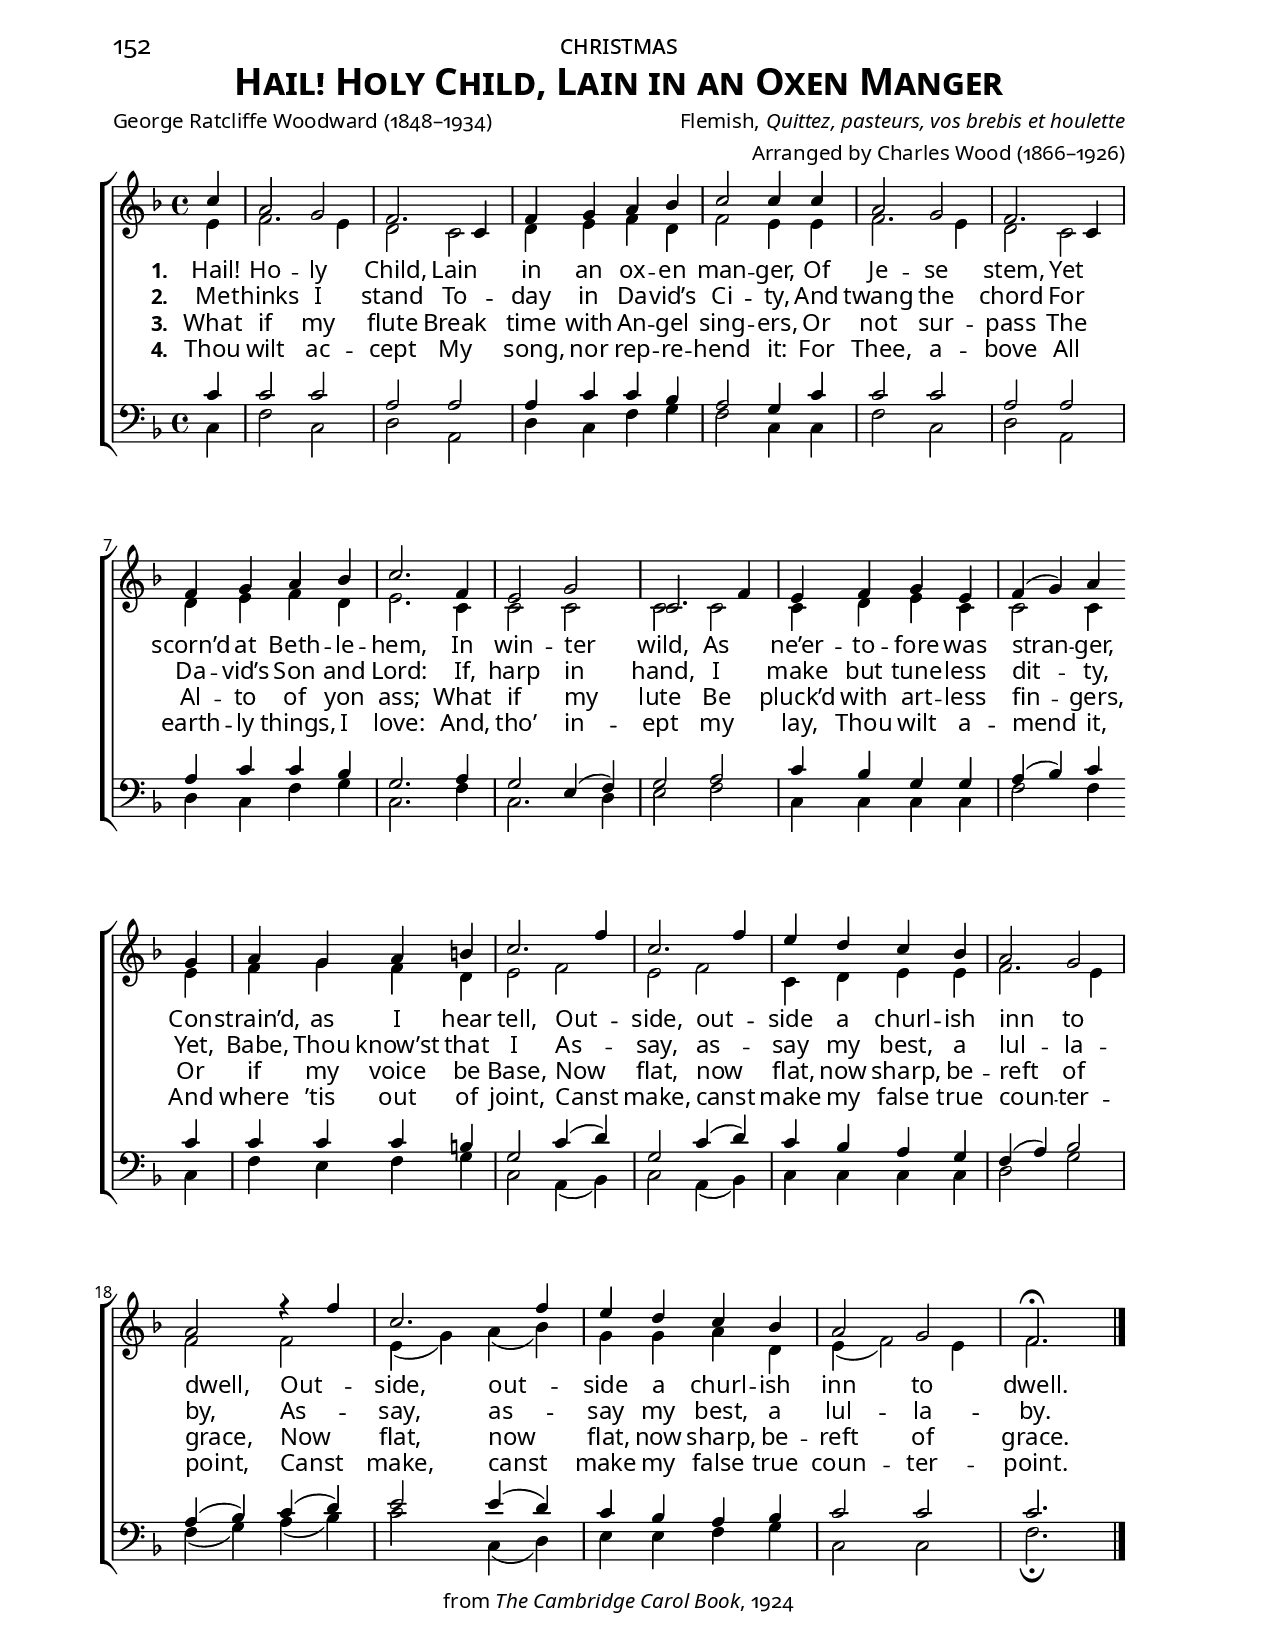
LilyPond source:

\version "2.14.2"
\include "util.ly"
\header {
  title = \markup{\override #'(font-name . "Garamond Premier Pro Semibold"){ \abs-fontsize #18 \smallCapsOldStyle"Hail! Holy Child, Lain in an Oxen Manger"}}
  poet = \markup\oldStyleNum"George Ratcliffe Woodward (1848–1934)"
  composer = \markup{"Flemish,"\italic"Quittez, pasteurs, vos brebis et houlette"}
  arranger = \markup\oldStyleNum"Arranged by Charles Wood (1866–1926)"
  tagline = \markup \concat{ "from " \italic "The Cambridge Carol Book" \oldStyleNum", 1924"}
}
\paper {
  %print-all-headers = ##t
  paper-height = 11\in
  paper-width = 8.5\in
  indent = 0\in
  %system-system-spacing = #'((basic-distance . 10) (padding . 0))
  %system-system-spacing =
  %  #'((basic-distance . 0)
  %     (minimum-distance . 0)
  %     (padding . -0.35)
  %     (stretchability . 100))
  ragged-last-bottom = ##f
  ragged-bottom = ##f
  two-sided = ##t
  inner-margin = 1\in
  outer-margin = 0.75\in
  top-margin = 0.26\in
  bottom-margin = 0.25\in
  first-page-number = #152
  print-first-page-number = ##t
  headerLine = \markup{\override #'(font-name . "Garamond Premier Pro") \smallCapsOldStyle"christmas"}
  oddHeaderMarkup = \markup\fill-line{
     \override #'(font-name . "Garamond Premier Pro")\abs-fontsize #12.5
     \combine 
        \fill-line{"" \on-the-fly #print-page-number-check-first
        \oldStylePageNum""
        }
        \fill-line{\headerLine}
  }
  evenHeaderMarkup = \markup {
     \override #'(font-name . "Garamond Premier Pro")\abs-fontsize #12.5
     \combine
        \on-the-fly #print-page-number-check-first
        \oldStylePageNum""
        \fill-line{\headerLine}
  }
}
#(set-global-staff-size 18) \paper{ #(define fonts (make-pango-font-tree "Garamond Premier Pro" "Garamond Premier Pro" "Garamond Premier Pro" (/ 18 20))) }
global = {
  \key f \major
  \time 4/4
  \autoBeamOff
  \override DynamicLineSpanner #'staff-padding = #0.0
  \override DynamicLineSpanner #'Y-extent = #'(-1 . 1)
}

sopMusic = \relative c' {
  \partial 4 c'4 |
  a2 g |
  f2. c4 |
  f g a bes |
  c2 c4 c |
  a2 g |
  f2. c4 |
  
  f g a bes |
  c2. f,4 |
  e2 g |
  c,2. f4 |
  e f g e |
  
  f( g) a \bar""\break g |
  a g a b |
  c2. f4 |
  c2. f4 |
  e d c bes |
  
  a2 g |
  a r4 f' |
  c2. f4 |
  e d c bes |
  a2 g |
  \partial 2. f2.\fermata \bar "|."
}
sopWords = \lyricmode {
  
}

altoMusic = \relative c' {
  e4 |
  f2. e4 |
  d2 c |
  d4 e f d |
  f2 e4 e |
  f2. e4 |
  d2 c |
  
  d4 e f d |
  e2. c4 |
  c2 c |
  c2 c |
  c4 d e c |
  
  c2 c4 e |
  f g f d |
  e2 f |
  e f |
  c4 d e e |
  
  f2. e4 |
  f2 f |
  e4( g) a( bes) g g a d, |
  e( f2) e4 |
  f2. \bar "|."
}
altoWords = \lyricmode {  
  \dropLyricsV
  \set stanza = #"1. "
  \set associatedVoice = "tenors"
  Hail! Ho -- ly Child,
  Lain in an ox -- en man -- ger,
  Of Je -- se stem,
  Yet scorn’d at Beth -- le -- hem,
  In win -- ter wild,
  As ne’er -- to -- fore was stran -- ger,
  Con -- strain’d, as I hear tell,
  Out -- side, out -- side
  a churl -- ish inn to dwell,
  Out -- side, out -- side
  a churl -- ish inn to dwell.
}
altoWordsII = \lyricmode {
  \dropLyricsV
%\markup\italic
  \set stanza = #"2. "
  \set associatedVoice = "tenors"
  Me -- thinks I stand
  To -- day in Da -- vid’s Ci -- ty,
  And twang the chord
  For Da -- vid’s Son and Lord:
  If, harp in hand,
  I make but tune -- less dit -- ty,
  Yet, Babe, Thou know’st that I
  As -- say, as -- say my best, a lul -- la -- by,
  As -- say, as -- say my best, a lul -- la -- by.
}
altoWordsIII = \lyricmode {
  \dropLyricsV
  \set stanza = #"3. "
  \set associatedVoice = "tenors"
  What if my flute
  Break time with An -- gel sing -- ers,
  Or not sur -- pass
  The Al -- to of yon ass;
  What if my lute
  Be pluck’d with art -- less fin -- gers,
  Or if my voice be Base,
  Now flat, now flat, now sharp, be -- reft of grace,
  Now flat, now flat, now sharp, be -- reft of grace.
}
altoWordsIV = \lyricmode {
  \dropLyricsV
  \set stanza = #"4. "
  \set associatedVoice = "tenors"
  Thou wilt ac -- cept
  My song, nor rep -- re -- hend it:
  For Thee, a -- bove
  All earth -- ly things, I love:
  And, tho’ in -- ept my lay,
  Thou wilt a -- mend it,
  And where ’tis out of joint,
  Canst make, canst make my false true coun -- ter -- point,
  Canst make, canst make my false true coun -- ter -- point.
}
altoWordsV = \lyricmode {
  \set stanza = #"5. "
  \set ignoreMelismata = ##t
}
altoWordsVI = \lyricmode {
  \set stanza = #"6. "
  \set ignoreMelismata = ##t
}
tenorMusic = \relative c' {
  c4 |
  c2 c |
  a a |
  a4 c c bes |
  a2 g4 c |
  c2 c |
  a a |
  
  a4 c c bes |
  g2. a4 |
  g2 e4( f) |
  g2 a |
  c4 bes g g |
  
  a( bes) c c |
  c c c b |
  g2 c4( d) |
  g,2 c4( d) |
  c bes a g |
  
  f( a) bes2 |
  a4( bes) c( d) |
  e2 e4( d) |
  c4 bes a bes |
  c2 c |
  c2. \bar "|."
}
tenorWords = \lyricmode {

}

bassMusic = \relative c {
  c4 |
  f2 c |
  d a |
  d4 c f g |
  f2 c4 c |
  f2 c |
  d a |
  
  d4 c f g |
  c,2. f4 |
  c2. d4 |
  e2 f |
  c4 c c c |
  
  f2 f4 c |
  f e f g |
  c,2 a4( bes) |
  c2 a4( bes) |
  c c c c |
  
  d2 g |
  f4( g) a( bes) |
  c2 c,4( d) |
  e e f g |
  c,2 c |
  f2.\fermata \bar "|."
}
bassWords = \lyricmode {

}

pianoRH = \relative c' {
  
}
pianoLH = \relative c' {
  
}

\score {
  <<
   \new ChoirStaff <<
    \new Staff = women <<
      \new Voice = "sopranos" { \voiceOne << \global \sopMusic >> }
      \new Voice = "altos" { \voiceTwo << \global \altoMusic >> }
    >>
    \new Staff = men <<
      \clef bass
      \new Voice = "tenors" { \voiceOne << \global \tenorMusic >> }
      \new Voice = "basses" { \voiceTwo << \global \bassMusic >> }
    >>
    \new Lyrics \with { alignAboveContext = #"women" \override VerticalAxisGroup #'nonstaff-relatedstaff-spacing = #'((basic-distance . 1))} \lyricsto "sopranos" \sopWords
    \new Lyrics = "altosVI"  \with { alignBelowContext = #"women" } \lyricsto "altos" \altoWordsVI
    \new Lyrics = "altosV"  \with { alignBelowContext = #"women" } \lyricsto "altos" \altoWordsV
    \new Lyrics = "altosIV"  \with { alignBelowContext = #"women" } \lyricsto "altos" \altoWordsIV
    \new Lyrics = "altosIII"  \with { alignBelowContext = #"women" } \lyricsto "altos" \altoWordsIII
    \new Lyrics = "altosII"  \with { alignBelowContext = #"women" } \lyricsto "altos" \altoWordsII
    \new Lyrics = "altos"  \with { alignBelowContext = #"women" \override VerticalAxisGroup #'nonstaff-relatedstaff-spacing = #'((basic-distance . 1)) } \lyricsto "altos" \altoWords
    \new Lyrics \with { alignAboveContext = #"men" \override VerticalAxisGroup #'nonstaff-relatedstaff-spacing = #'((basic-distance . 1)) } \lyricsto "tenors" \tenorWords
    \new Lyrics \with { alignBelowContext = #"men" \override VerticalAxisGroup #'nonstaff-relatedstaff-spacing = #'((basic-distance . 1)) } \lyricsto "basses" \bassWords
  >>
%    \new PianoStaff << \new Staff { \new Voice { \pianoRH } } \new Staff { \clef "bass" \pianoLH } >>
  >>
  \layout {
  \context {
    \Lyrics
    \override LyricText #'font-size = #1.3
  }
    \context {
      \Score
      %\override SpacingSpanner #'base-shortest-duration = #(ly:make-moment 1 8)
      %\override SpacingSpanner #'common-shortest-duration = #(ly:make-moment 1 4)
    }
    \context {
      % Remove all empty staves
      % \Staff \RemoveEmptyStaves \override VerticalAxisGroup #'remove-first = ##t
    }
    \context {
      \Lyrics
      \override LyricText #'X-offset = #center-on-word
    }
  }
}

